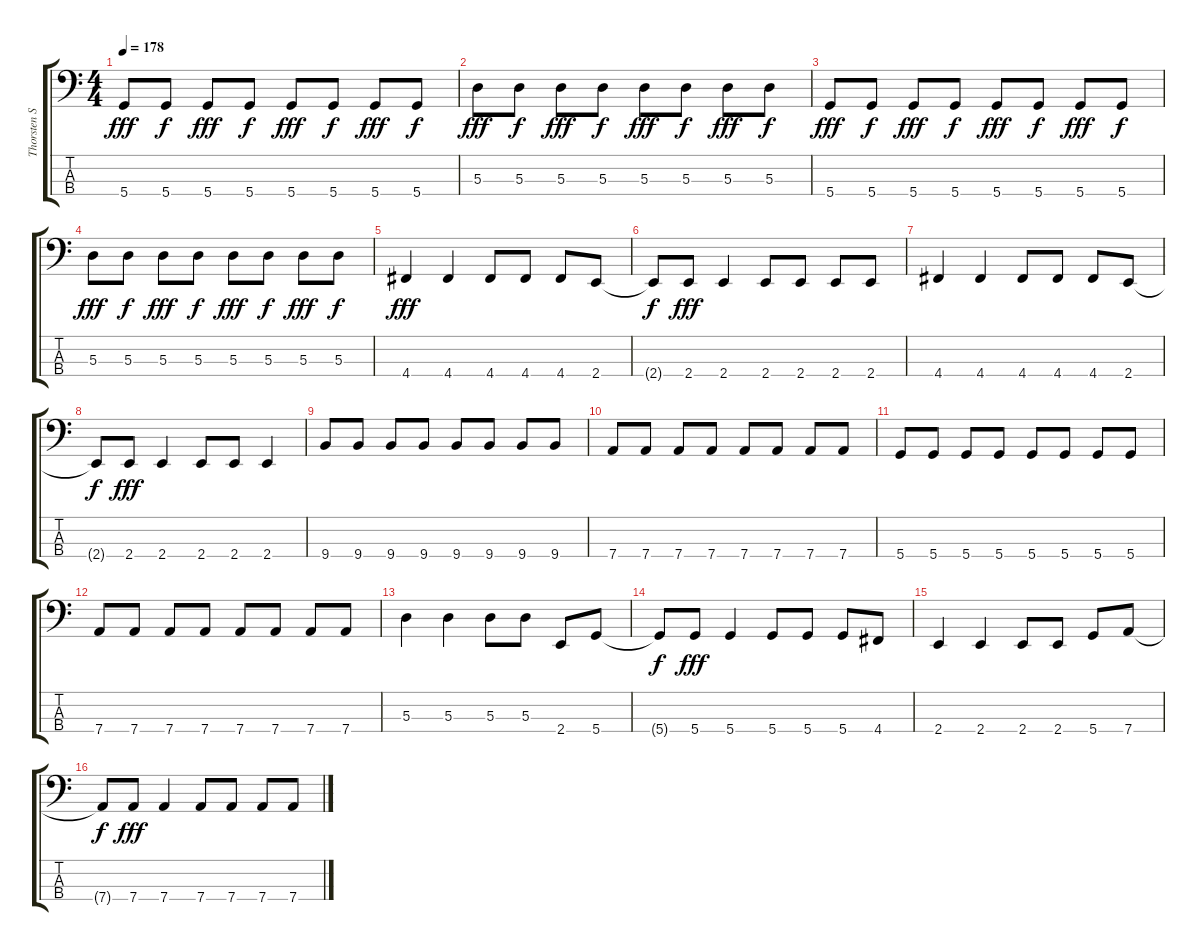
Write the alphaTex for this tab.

\track ("Thorsten Scholz" "Thorsten S") {instrument electricbasspick}
\staff {score tabs}
\tuning (G2 D2 A1 D1) {hide}
\ts (4 4)
\tempo 178
\clef f4
\ks c
5.4.8{dy fff} 5.4.8{dy f} 5.4.8{dy fff} 5.4.8{dy f} 5.4.8{dy fff} 5.4.8{dy f} 5.4.8{dy fff} 5.4.8{dy f} |
5.3.8{dy fff} 5.3.8{dy f} 5.3.8{dy fff} 5.3.8{dy f} 5.3.8{dy fff} 5.3.8{dy f} 5.3.8{dy fff} 5.3.8{dy f} |
5.4.8{dy fff} 5.4.8{dy f} 5.4.8{dy fff} 5.4.8{dy f} 5.4.8{dy fff} 5.4.8{dy f} 5.4.8{dy fff} 5.4.8{dy f} |
5.3.8{dy fff} 5.3.8{dy f} 5.3.8{dy fff} 5.3.8{dy f} 5.3.8{dy fff} 5.3.8{dy f} 5.3.8{dy fff} 5.3.8{dy f} |
4.4.4{dy fff} 4.4.4 4.4.8 4.4.8 4.4.8 2.4.8 |
2.4{t}.8{dy f} 2.4.8{dy fff} 2.4.4 2.4.8 2.4.8 2.4.8 2.4.8 |
4.4.4 4.4.4 4.4.8 4.4.8 4.4.8 2.4.8 |
2.4{t}.8{dy f} 2.4.8{dy fff} 2.4.4 2.4.8 2.4.8 2.4.4 |
9.4.8 9.4.8 9.4.8 9.4.8 9.4.8 9.4.8 9.4.8 9.4.8 |
7.4.8 7.4.8 7.4.8 7.4.8 7.4.8 7.4.8 7.4.8 7.4.8 |
5.4.8 5.4.8 5.4.8 5.4.8 5.4.8 5.4.8 5.4.8 5.4.8 |
7.4.8 7.4.8 7.4.8 7.4.8 7.4.8 7.4.8 7.4.8 7.4.8 |
5.3.4 5.3.4 5.3.8 5.3.8 2.4.8 5.4.8 |
5.4{t}.8{dy f} 5.4.8{dy fff} 5.4.4 5.4.8 5.4.8 5.4.8 4.4.8 |
2.4.4 2.4.4 2.4.8 2.4.8 5.4.8 7.4.8 |
7.4{t}.8{dy f} 7.4.8{dy fff} 7.4.4 7.4.8 7.4.8 7.4.8 7.4.8
